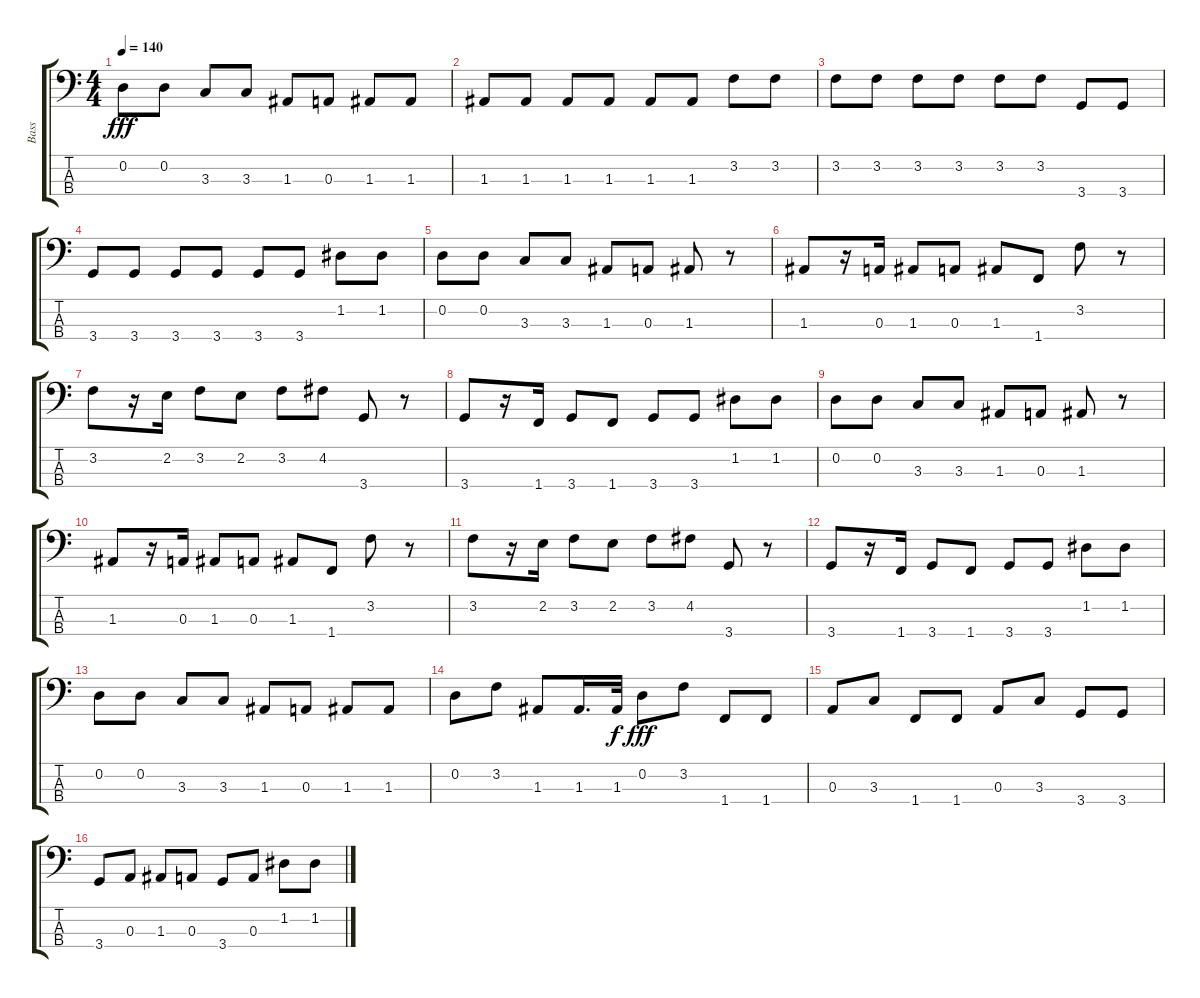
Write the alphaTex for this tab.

\track ("Bass" "Bass") {instrument electricbassfinger}
\staff {score tabs}
\tuning (G2 D2 A1 E1) {hide}
\ts (4 4)
\tempo 140
\clef f4
\ks c
0.2.8{dy fff} 0.2.8 3.3.8 3.3.8 1.3.8 0.3.8 1.3.8 1.3.8 |
1.3.8 1.3.8 1.3.8 1.3.8 1.3.8 1.3.8 3.2.8 3.2.8 |
3.2.8 3.2.8 3.2.8 3.2.8 3.2.8 3.2.8 3.4.8 3.4.8 |
3.4.8 3.4.8 3.4.8 3.4.8 3.4.8 3.4.8 1.2.8 1.2.8 |
0.2.8 0.2.8 3.3.8 3.3.8 1.3.8 0.3.8 1.3.8 r.8 |
1.3.8 r.16 0.3.16 1.3.8 0.3.8 1.3.8 1.4.8 3.2.8 r.8 |
3.2.8 r.16 2.2.16 3.2.8 2.2.8 3.2.8 4.2.8 3.4.8 r.8 |
3.4.8 r.16 1.4.16 3.4.8 1.4.8 3.4.8 3.4.8 1.2.8 1.2.8 |
0.2.8 0.2.8 3.3.8 3.3.8 1.3.8 0.3.8 1.3.8 r.8 |
1.3.8 r.16 0.3.16 1.3.8 0.3.8 1.3.8 1.4.8 3.2.8 r.8 |
3.2.8 r.16 2.2.16 3.2.8 2.2.8 3.2.8 4.2.8 3.4.8 r.8 |
3.4.8 r.16 1.4.16 3.4.8 1.4.8 3.4.8 3.4.8 1.2.8 1.2.8 |
0.2.8 0.2.8 3.3.8 3.3.8 1.3.8 0.3.8 1.3.8 1.3.8 |
0.2.8 3.2.8 1.3.8 1.3.16{d} 1.3.32{dy f} 0.2.8{dy fff} 3.2.8 1.4.8 1.4.8 |
0.3.8 3.3.8 1.4.8 1.4.8 0.3.8 3.3.8 3.4.8 3.4.8 |
3.4.8 0.3.8 1.3.8 0.3.8 3.4.8 0.3.8 1.2.8 1.2.8
